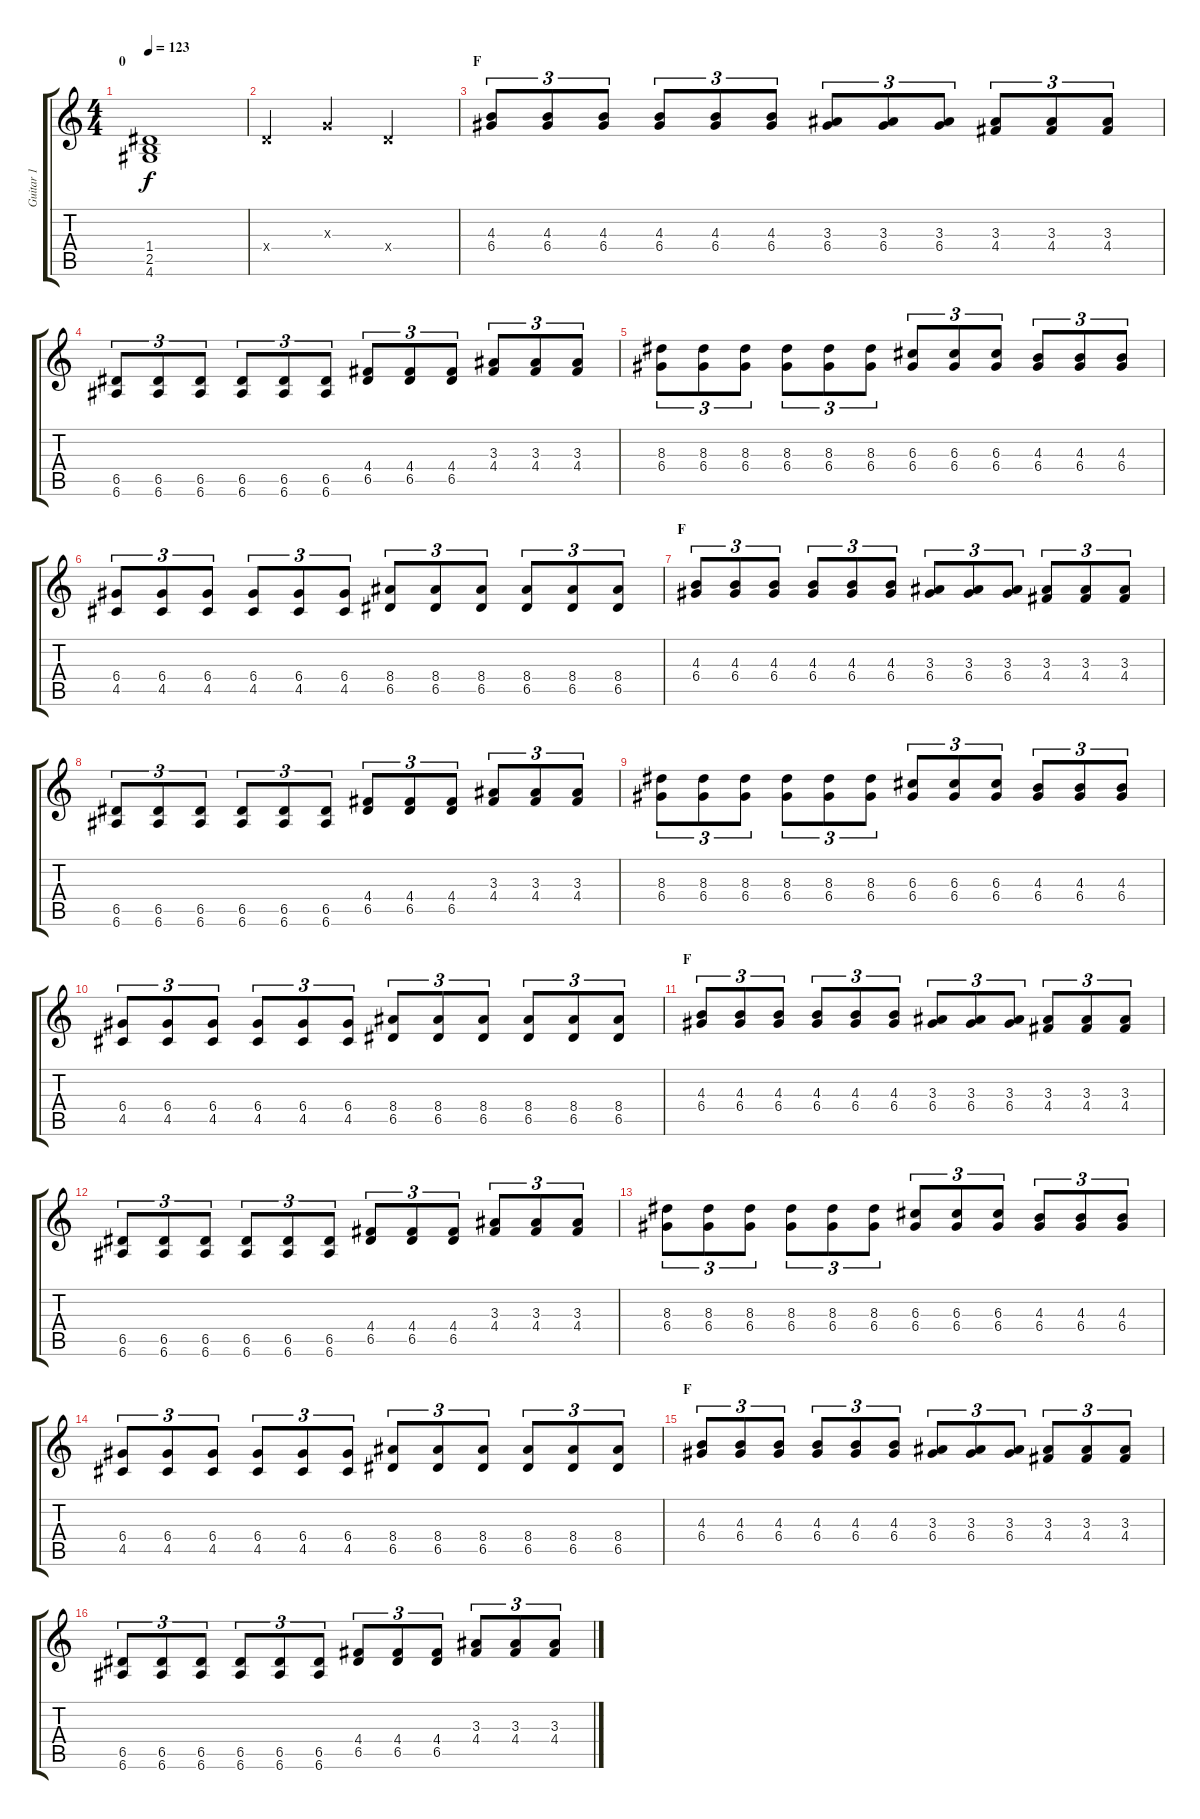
\track ("Guitar 1" "Guitar 1") {instrument distortionguitar}
\staff {score tabs}
\tuning (E4 B3 G3 D3 A2 E2) {hide}
\ts (4 4)
\section ("" "0")
\tempo 123
\clef g2
\ks c
(1.4 2.5 4.6).1{dy f} |
0.4{x}.4 0.3{x}.4 0.4{x}.2 |
\section ("" "F")
(4.3 6.4).8{tu (3 2)} (4.3 6.4).8{tu (3 2)} (4.3 6.4).8{tu (3 2)} (4.3 6.4).8{tu (3 2)} (4.3 6.4).8{tu (3 2)} (4.3 6.4).8{tu (3 2)} (3.3 6.4).8{tu (3 2)} (3.3 6.4).8{tu (3 2)} (3.3 6.4).8{tu (3 2)} (3.3 4.4).8{tu (3 2)} (3.3 4.4).8{tu (3 2)} (3.3 4.4).8{tu (3 2)} |
(6.5 6.6).8{tu (3 2)} (6.5 6.6).8{tu (3 2)} (6.5 6.6).8{tu (3 2)} (6.5 6.6).8{tu (3 2)} (6.5 6.6).8{tu (3 2)} (6.5 6.6).8{tu (3 2)} (4.4 6.5).8{tu (3 2)} (4.4 6.5).8{tu (3 2)} (4.4 6.5).8{tu (3 2)} (3.3 4.4).8{tu (3 2)} (3.3 4.4).8{tu (3 2)} (3.3 4.4).8{tu (3 2)} |
(8.3 6.4).8{tu (3 2)} (8.3 6.4).8{tu (3 2)} (8.3 6.4).8{tu (3 2)} (8.3 6.4).8{tu (3 2)} (8.3 6.4).8{tu (3 2)} (8.3 6.4).8{tu (3 2)} (6.3 6.4).8{tu (3 2)} (6.3 6.4).8{tu (3 2)} (6.3 6.4).8{tu (3 2)} (4.3 6.4).8{tu (3 2)} (4.3 6.4).8{tu (3 2)} (4.3 6.4).8{tu (3 2)} |
(6.4 4.5).8{tu (3 2)} (6.4 4.5).8{tu (3 2)} (6.4 4.5).8{tu (3 2)} (6.4 4.5).8{tu (3 2)} (6.4 4.5).8{tu (3 2)} (6.4 4.5).8{tu (3 2)} (8.4 6.5).8{tu (3 2)} (8.4 6.5).8{tu (3 2)} (8.4 6.5).8{tu (3 2)} (8.4 6.5).8{tu (3 2)} (8.4 6.5).8{tu (3 2)} (8.4 6.5).8{tu (3 2)} |
\section ("" "F")
(4.3 6.4).8{tu (3 2)} (4.3 6.4).8{tu (3 2)} (4.3 6.4).8{tu (3 2)} (4.3 6.4).8{tu (3 2)} (4.3 6.4).8{tu (3 2)} (4.3 6.4).8{tu (3 2)} (3.3 6.4).8{tu (3 2)} (3.3 6.4).8{tu (3 2)} (3.3 6.4).8{tu (3 2)} (3.3 4.4).8{tu (3 2)} (3.3 4.4).8{tu (3 2)} (3.3 4.4).8{tu (3 2)} |
(6.5 6.6).8{tu (3 2)} (6.5 6.6).8{tu (3 2)} (6.5 6.6).8{tu (3 2)} (6.5 6.6).8{tu (3 2)} (6.5 6.6).8{tu (3 2)} (6.5 6.6).8{tu (3 2)} (4.4 6.5).8{tu (3 2)} (4.4 6.5).8{tu (3 2)} (4.4 6.5).8{tu (3 2)} (3.3 4.4).8{tu (3 2)} (3.3 4.4).8{tu (3 2)} (3.3 4.4).8{tu (3 2)} |
(8.3 6.4).8{tu (3 2)} (8.3 6.4).8{tu (3 2)} (8.3 6.4).8{tu (3 2)} (8.3 6.4).8{tu (3 2)} (8.3 6.4).8{tu (3 2)} (8.3 6.4).8{tu (3 2)} (6.3 6.4).8{tu (3 2)} (6.3 6.4).8{tu (3 2)} (6.3 6.4).8{tu (3 2)} (4.3 6.4).8{tu (3 2)} (4.3 6.4).8{tu (3 2)} (4.3 6.4).8{tu (3 2)} |
(6.4 4.5).8{tu (3 2)} (6.4 4.5).8{tu (3 2)} (6.4 4.5).8{tu (3 2)} (6.4 4.5).8{tu (3 2)} (6.4 4.5).8{tu (3 2)} (6.4 4.5).8{tu (3 2)} (8.4 6.5).8{tu (3 2)} (8.4 6.5).8{tu (3 2)} (8.4 6.5).8{tu (3 2)} (8.4 6.5).8{tu (3 2)} (8.4 6.5).8{tu (3 2)} (8.4 6.5).8{tu (3 2)} |
\section ("" "F")
(4.3 6.4).8{tu (3 2)} (4.3 6.4).8{tu (3 2)} (4.3 6.4).8{tu (3 2)} (4.3 6.4).8{tu (3 2)} (4.3 6.4).8{tu (3 2)} (4.3 6.4).8{tu (3 2)} (3.3 6.4).8{tu (3 2)} (3.3 6.4).8{tu (3 2)} (3.3 6.4).8{tu (3 2)} (3.3 4.4).8{tu (3 2)} (3.3 4.4).8{tu (3 2)} (3.3 4.4).8{tu (3 2)} |
(6.5 6.6).8{tu (3 2)} (6.5 6.6).8{tu (3 2)} (6.5 6.6).8{tu (3 2)} (6.5 6.6).8{tu (3 2)} (6.5 6.6).8{tu (3 2)} (6.5 6.6).8{tu (3 2)} (4.4 6.5).8{tu (3 2)} (4.4 6.5).8{tu (3 2)} (4.4 6.5).8{tu (3 2)} (3.3 4.4).8{tu (3 2)} (3.3 4.4).8{tu (3 2)} (3.3 4.4).8{tu (3 2)} |
(8.3 6.4).8{tu (3 2)} (8.3 6.4).8{tu (3 2)} (8.3 6.4).8{tu (3 2)} (8.3 6.4).8{tu (3 2)} (8.3 6.4).8{tu (3 2)} (8.3 6.4).8{tu (3 2)} (6.3 6.4).8{tu (3 2)} (6.3 6.4).8{tu (3 2)} (6.3 6.4).8{tu (3 2)} (4.3 6.4).8{tu (3 2)} (4.3 6.4).8{tu (3 2)} (4.3 6.4).8{tu (3 2)} |
(6.4 4.5).8{tu (3 2)} (6.4 4.5).8{tu (3 2)} (6.4 4.5).8{tu (3 2)} (6.4 4.5).8{tu (3 2)} (6.4 4.5).8{tu (3 2)} (6.4 4.5).8{tu (3 2)} (8.4 6.5).8{tu (3 2)} (8.4 6.5).8{tu (3 2)} (8.4 6.5).8{tu (3 2)} (8.4 6.5).8{tu (3 2)} (8.4 6.5).8{tu (3 2)} (8.4 6.5).8{tu (3 2)} |
\section ("" "F")
(4.3 6.4).8{tu (3 2)} (4.3 6.4).8{tu (3 2)} (4.3 6.4).8{tu (3 2)} (4.3 6.4).8{tu (3 2)} (4.3 6.4).8{tu (3 2)} (4.3 6.4).8{tu (3 2)} (3.3 6.4).8{tu (3 2)} (3.3 6.4).8{tu (3 2)} (3.3 6.4).8{tu (3 2)} (3.3 4.4).8{tu (3 2)} (3.3 4.4).8{tu (3 2)} (3.3 4.4).8{tu (3 2)} |
(6.5 6.6).8{tu (3 2)} (6.5 6.6).8{tu (3 2)} (6.5 6.6).8{tu (3 2)} (6.5 6.6).8{tu (3 2)} (6.5 6.6).8{tu (3 2)} (6.5 6.6).8{tu (3 2)} (4.4 6.5).8{tu (3 2)} (4.4 6.5).8{tu (3 2)} (4.4 6.5).8{tu (3 2)} (3.3 4.4).8{tu (3 2)} (3.3 4.4).8{tu (3 2)} (3.3 4.4).8{tu (3 2)}
